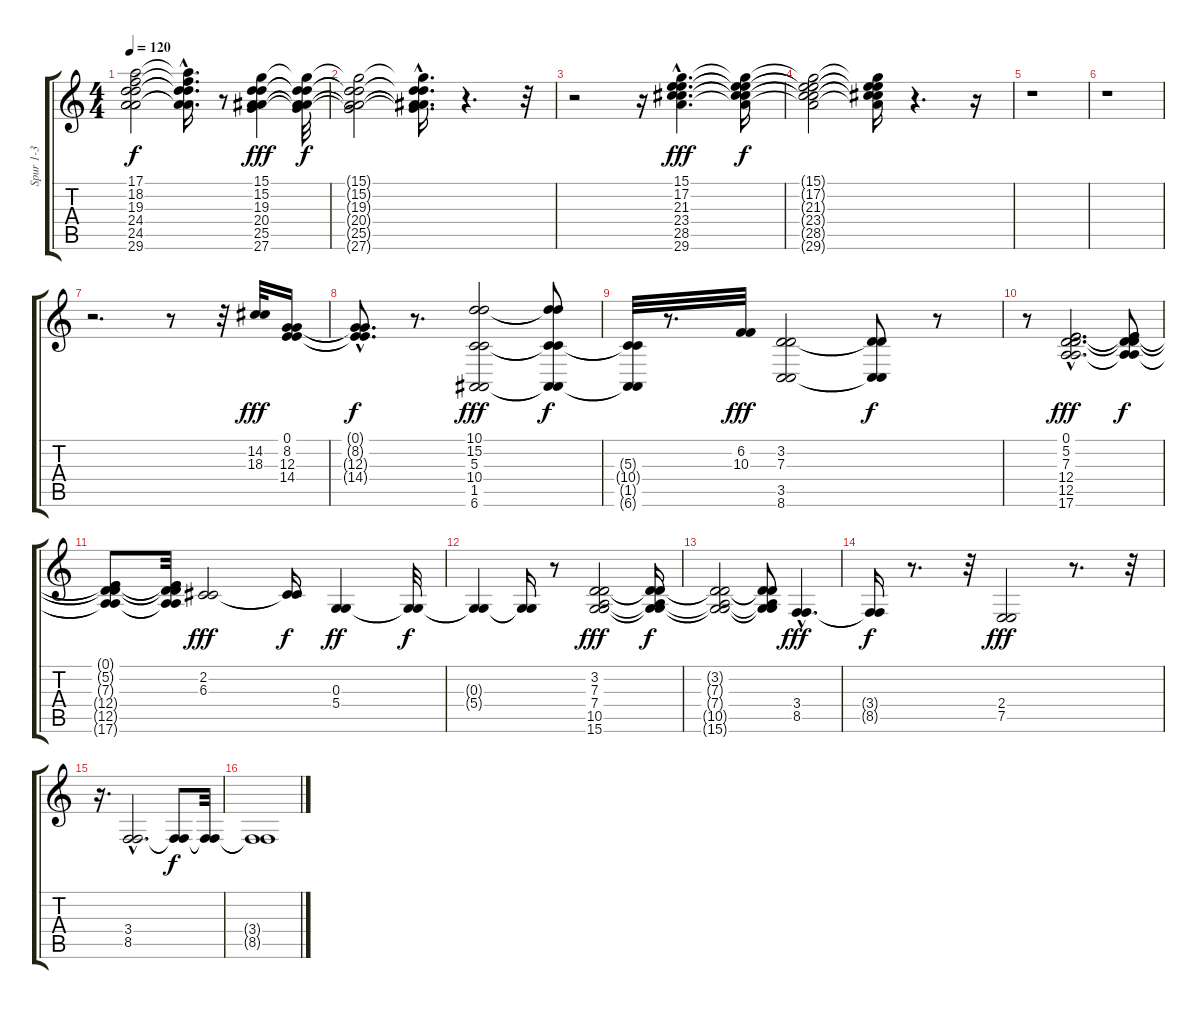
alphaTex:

\track ("Spur 1-3" "Spur 1-3") {instrument churchorgan}
\staff {score tabs}
\tuning (E4 B3 G3 D3 A2 E2) {hide}
\ts (4 4)
\tempo 120
\clef g2
\ks c
(17.1{t} 18.2{t} 19.3{t} 24.4{t} 24.5{t} 29.6{t}).2{dy f} (17.1{t} 18.2{t} 19.3{t} 24.4{t} 24.5{hac t} 29.6{hac t}).16{d} r.8 (15.1 15.2 19.3 20.4 25.5 27.6).4{dy fff} (15.1{t} 15.2{t} 19.3{t} 20.4{t} 25.5{t} 27.6{t}).32{dy f} |
(15.1{t} 15.2{t} 19.3{t} 20.4{t} 25.5{t} 27.6{t}).2 (15.1{hac t} 15.2{hac t} 19.3{hac t} 20.4{hac t} 25.5{hac t} 27.6{hac t}).16{d} r.4{d} r.32 |
r.2 r.16 (15.1{hac} 17.2{hac} 21.3{hac} 23.4{hac} 28.5{hac} 29.6{hac}).4{d dy fff} (15.1{t} 17.2{t} 21.3{t} 23.4{t} 28.5{t} 29.6{t}).16{dy f} |
(15.1{t} 17.2{t} 21.3{t} 23.4{t} 28.5{t} 29.6{t}).2 (15.1{t} 17.2{t} 21.3{t} 23.4{t} 28.5{t} 29.6{t}).16 r.4{d} r.16 |
r.1 |
r.1 |
r.2{d} r.8 r.32 (14.2 18.3).32{dy fff} (0.1 8.2 12.3 14.4).16 |
(0.1{hac t} 8.2{hac t} 12.3{hac t} 14.4{hac t}).8{d dy f} r.8{d} (10.1 15.2 5.3 10.4 1.5 6.6).2{dy fff} (10.1{t} 15.2{t} 5.3{t} 10.4{t} 1.5{t} 6.6{t}).8{dy f} |
(5.3{t} 10.4{t} 1.5{t} 6.6{t}).32 r.8{d} (6.2 10.3).32{dy fff} (3.2 7.3 3.5 8.6).2 (3.2{t} 7.3{t} 3.5{t} 8.6{t}).8{dy f} r.8 |
r.8 (0.1{hac} 5.2{hac} 7.3{hac} 12.4{hac} 12.5{hac} 17.6{hac}).2{d dy fff} (0.1{t} 5.2{t} 7.3{t} 12.4{t} 12.5{t} 17.6{t}).8{dy f} |
(0.1{t} 5.2{t} 7.3{t} 12.4{t} 12.5{t} 17.6{t}).8 (0.1{t} 5.2{t} 7.3{t} 12.4{t} 12.5{t} 17.6{t}).32 (2.2 6.3).2{dy fff} (2.2{t} 6.3{t}).16{dy f} (0.3 5.4).4{dy ff} (0.3{t} 5.4{t}).32{dy f} |
(0.3{t} 5.4{t}).4 (0.3{t} 5.4{t}).16 r.8 (3.2 7.3 7.4 10.5 15.6).2{dy fff} (3.2{t} 7.3{t} 7.4{t} 10.5{t} 15.6{t}).16{dy f} |
(3.2{t} 7.3{t} 7.4{t} 10.5{t} 15.6{t}).2 (3.2{t} 7.3{t} 7.4{t} 10.5{t} 15.6{t}).8 (3.4{hac} 8.5{hac}).4{d dy fff} |
(3.4{t} 8.5{t}).16{dy f} r.8{d} r.32 (2.4 7.5).2{dy fff} r.8{d} r.32 |
r.16{d} (3.4{hac} 8.5{hac}).2{d} (3.4{t} 8.5{t}).8{dy f} (3.4{t} 8.5{t}).32 |
(3.4{t} 8.5{t}).1
